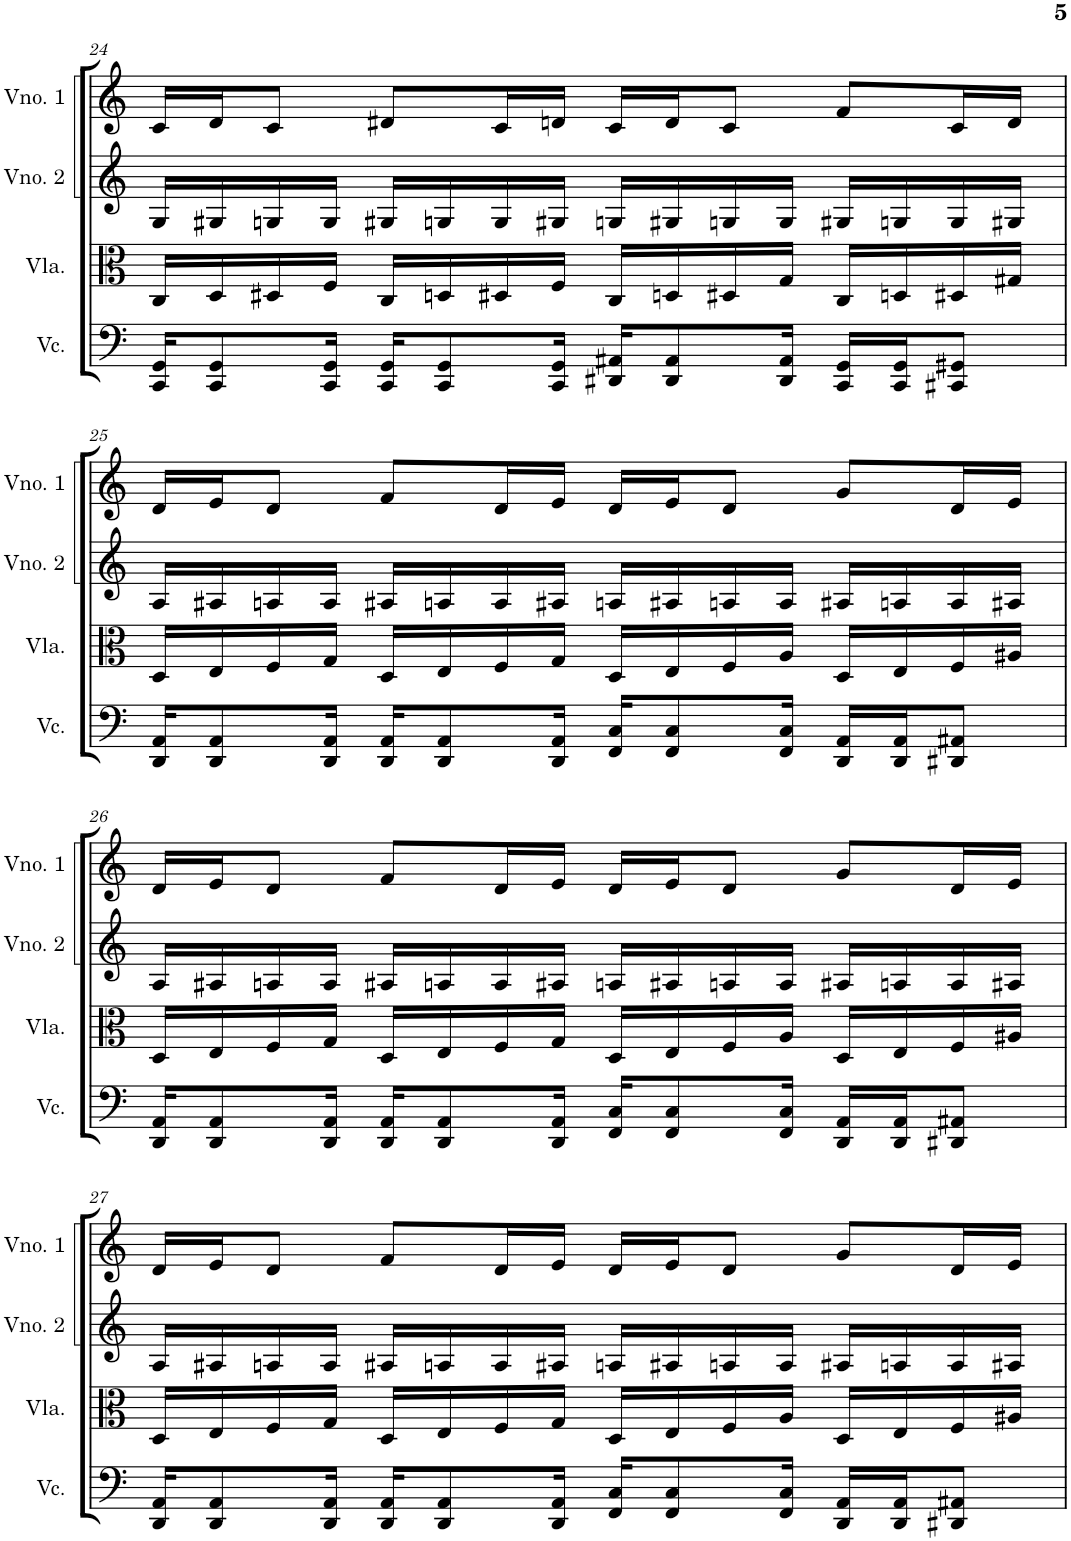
**kern	**kern	**kern	**kern
*part4	*part3	*part2	*part1
*staff4	*staff3	*staff2	*staff1
*I"Violoncelo	*I"Viola	*I"Violino 2	*I"Violino 1
*I'Vc.	*I'Vla.	*I'Vno. 2	*I'Vno. 1
!!LO:PB:g=z
*clefF4	*clefC3	*clefG2	*clefG2
*k[]	*k[]	*k[]	*k[]
*M4/4	*M4/4	*M4/4	*M4/4
=24	=24	=24	=24
16CC/ 16GG/KL	16C/LL	16G/LL	16c/LL
8CC/ 8GG/	16D/	16G#X/	16d/J
.	16D#X/	16Gn/	8c/J
16CC/ 16GG/Jk	16F/JJ	16G/JJ	.
16CC/ 16GG/KL	16C/LL	16G#X/LL	8d#X/L
8CC/ 8GG/	16Dn/	16Gn/	.
.	16D#X/	16G/	16c/L
16CC/ 16GG/Jk	16F/JJ	16G#X/JJ	16dn/JJ
16DD#X/ 16AA#X/KL	16C/LL	16Gn/LL	16c/LL
8DD#/ 8AA#/	16Dn/	16G#X/	16d/J
.	16D#X/	16Gn/	8c/J
16DD#/ 16AA#/Jk	16G/JJ	16G/JJ	.
16CC/ 16GG/LL	16C/LL	16G#X/LL	8f/L
16CC/ 16GG/J	16Dn/	16Gn/	.
8CC#X/ 8GG#X/J	16D#X/	16G/	16c/L
.	16G#X/JJ	16G#X/JJ	16d/JJ
!!LO:LB:g=z
=25	=25	=25	=25
16DD/ 16AA/KL	16D/LL	16A/LL	16d/LL
8DD/ 8AA/	16E/	16A#X/	16e/J
.	16F/	16An/	8d/J
16DD/ 16AA/Jk	16G/JJ	16A/JJ	.
16DD/ 16AA/KL	16D/LL	16A#X/LL	8f/L
8DD/ 8AA/	16E/	16An/	.
.	16F/	16A/	16d/L
16DD/ 16AA/Jk	16G/JJ	16A#X/JJ	16e/JJ
16FF/ 16C/KL	16D/LL	16An/LL	16d/LL
8FF/ 8C/	16E/	16A#X/	16e/J
.	16F/	16An/	8d/J
16FF/ 16C/Jk	16A/JJ	16A/JJ	.
16DD/ 16AA/LL	16D/LL	16A#X/LL	8g/L
16DD/ 16AA/J	16E/	16An/	.
8DD#X/ 8AA#X/J	16F/	16A/	16d/L
.	16A#X/JJ	16A#X/JJ	16e/JJ
!!LO:LB:g=z
=26	=26	=26	=26
16DD/ 16AA/KL	16D/LL	16A/LL	16d/LL
8DD/ 8AA/	16E/	16A#X/	16e/J
.	16F/	16An/	8d/J
16DD/ 16AA/Jk	16G/JJ	16A/JJ	.
16DD/ 16AA/KL	16D/LL	16A#X/LL	8f/L
8DD/ 8AA/	16E/	16An/	.
.	16F/	16A/	16d/L
16DD/ 16AA/Jk	16G/JJ	16A#X/JJ	16e/JJ
16FF/ 16C/KL	16D/LL	16An/LL	16d/LL
8FF/ 8C/	16E/	16A#X/	16e/J
.	16F/	16An/	8d/J
16FF/ 16C/Jk	16A/JJ	16A/JJ	.
16DD/ 16AA/LL	16D/LL	16A#X/LL	8g/L
16DD/ 16AA/J	16E/	16An/	.
8DD#X/ 8AA#X/J	16F/	16A/	16d/L
.	16A#X/JJ	16A#X/JJ	16e/JJ
!!LO:LB:g=z
=27	=27	=27	=27
16DD/ 16AA/KL	16D/LL	16A/LL	16d/LL
8DD/ 8AA/	16E/	16A#X/	16e/J
.	16F/	16An/	8d/J
16DD/ 16AA/Jk	16G/JJ	16A/JJ	.
16DD/ 16AA/KL	16D/LL	16A#X/LL	8f/L
8DD/ 8AA/	16E/	16An/	.
.	16F/	16A/	16d/L
16DD/ 16AA/Jk	16G/JJ	16A#X/JJ	16e/JJ
16FF/ 16C/KL	16D/LL	16An/LL	16d/LL
8FF/ 8C/	16E/	16A#X/	16e/J
.	16F/	16An/	8d/J
16FF/ 16C/Jk	16A/JJ	16A/JJ	.
16DD/ 16AA/LL	16D/LL	16A#X/LL	8g/L
16DD/ 16AA/J	16E/	16An/	.
8DD#X/ 8AA#X/J	16F/	16A/	16d/L
.	16A#X/JJ	16A#X/JJ	16e/JJ
=	=	=	=
*-	*-	*-	*-
